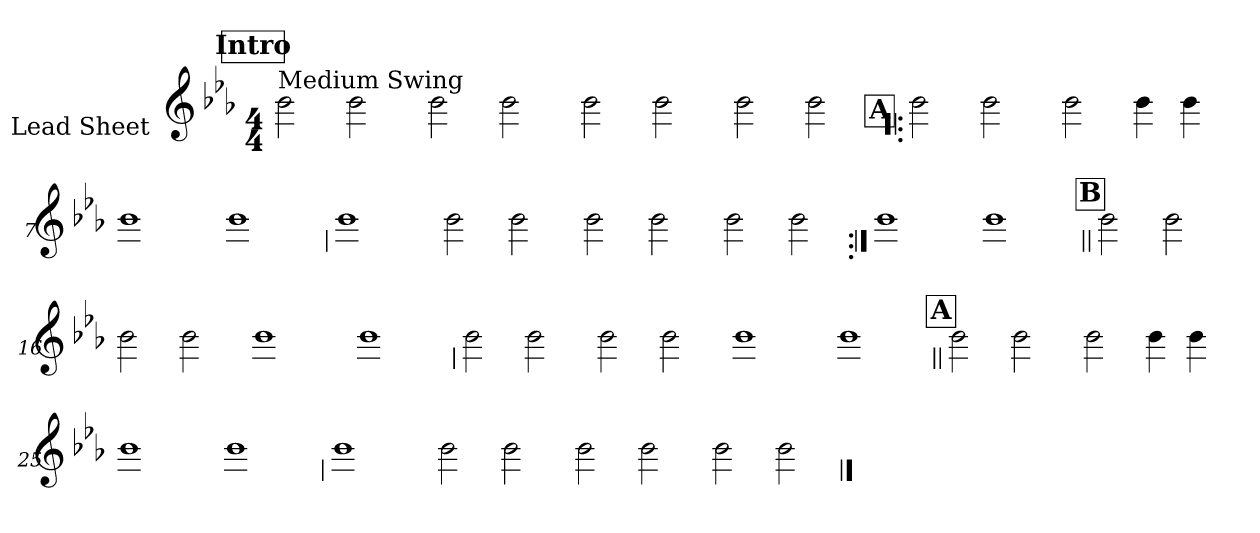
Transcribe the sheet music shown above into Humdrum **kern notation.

**kern
*part1
*staff1
*I"Lead Sheet
*stria0
*clefG2
*k[b-e-a-]
*E-:
*M4/4
!!LO:REH:place=s1:a:t=Intro
=1||
!LO:TX:a:t=Medium Swing
2b-
2b-
=2-
2b-
2b-
=3-
2b-
2b-
=4-
2b-
2b-
!!LO:LB:g=z
!!LO:REH:place=s1:a:t=A
=5!|:
2b-
2b-
=6-
2b-
4b-
4b-
=7-
1b-
=8-
1b-
!!LO:LB:g=z
=9
1b-
=10-
2b-
2b-
=11-
2b-
2b-
=12-
2b-
2b-
!!LO:LB:g=z
=13:|!
1b-
=14-
1b-
!!LO:LB:g=z
!!LO:REH:place=s1:a:t=B
=15||
2b-
2b-
=16-
2b-
2b-
=17-
1b-
=18-
1b-
!!LO:LB:g=z
=19
2b-
2b-
=20-
2b-
2b-
=21-
1b-
=22-
1b-
!!LO:LB:g=z
!!LO:REH:place=s1:a:t=A
=23||
2b-
2b-
=24-
2b-
4b-
4b-
=25-
1b-
=26-
1b-
!!LO:LB:g=z
=27
1b-
=28-
2b-
2b-
=29-
2b-
2b-
=30-
2b-
2b-
==
*-
